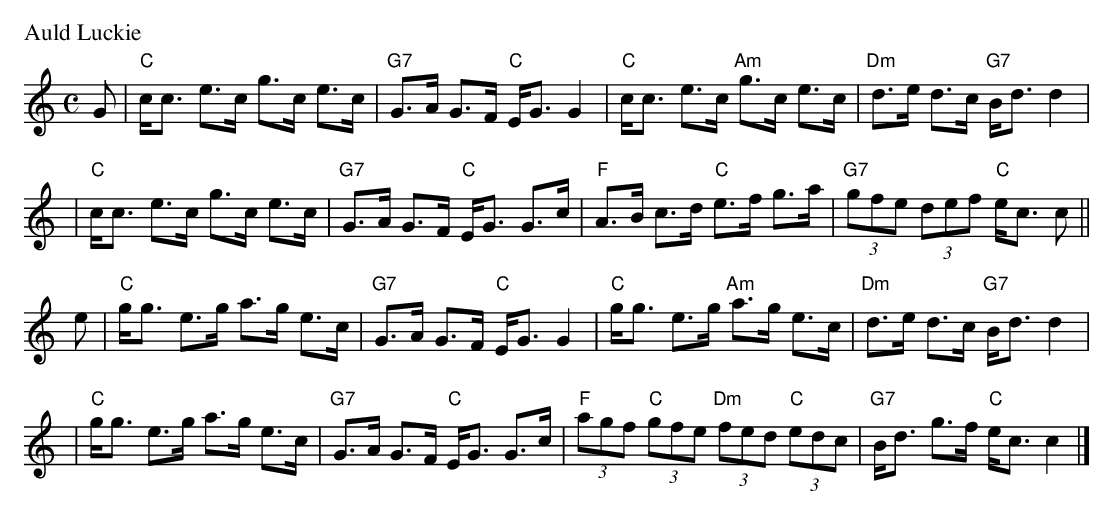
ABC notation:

X:1
P: Auld Luckie
M: C
L: 1/8
K: C
G \
| "C"c<c e>c g>c e>c | "G7"G>A G>F "C"E<G G2 \
| "C"c<c e>c "Am"g>c e>c | "Dm"d>e d>c "G7"B<d d2 |
y2 \
| "C"c<c e>c g>c e>c | "G7"G>A G>F "C"E<G G>c \
| "F"A>B c>d "C"e>f g>a | "G7"(3gfe (3def "C"e<c c ||
e \
| "C"g<g e>g a>g e>c | "G7"G>A G>F "C"E<G G2 \
| "C"g<g e>g "Am"a>g e>c | "Dm"d>e d>c "G7"B<d d2 |
y2 \
| "C"g<g e>g a>g e>c | "G7"G>A G>F "C"E<G G>c \
| "F"(3agf "C"(3gfe "Dm"(3fed "C"(3edc | "G7"B<d g>f "C"e<c c2 |]
